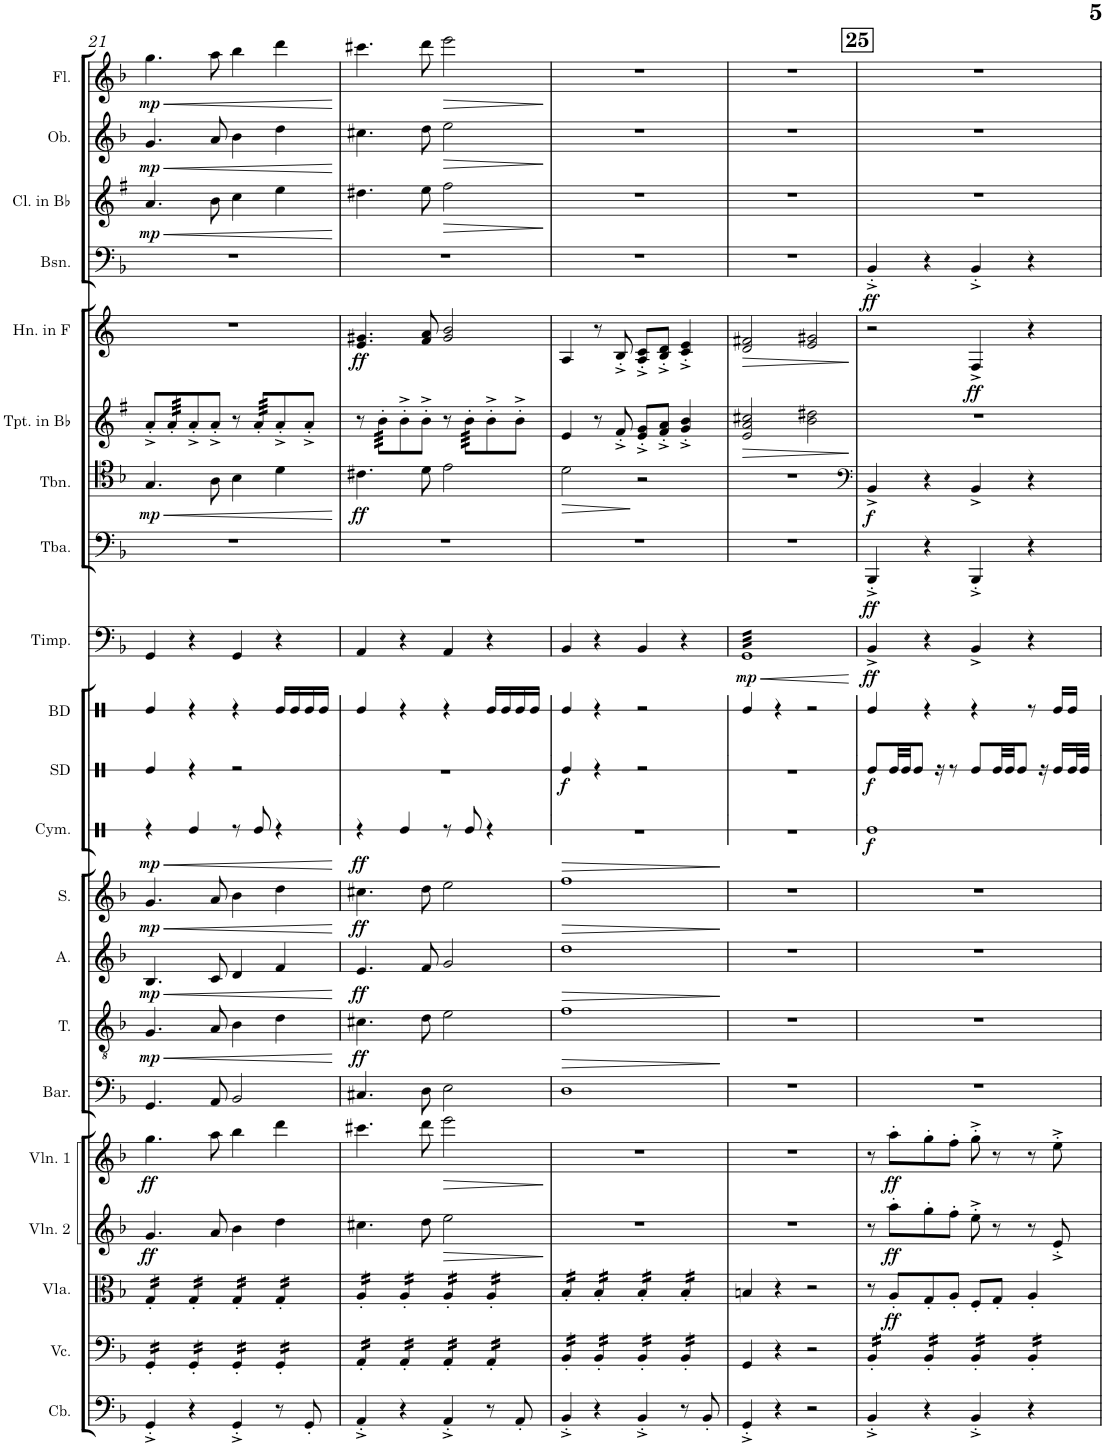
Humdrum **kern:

**kern	**kern	**kern	**dynam	**kern	**dynam	**kern	**dynam	**kern	**dynam	**kern	**dynam	**kern	**dynam	**kern	**dynam	**kern	**dynam	**kern	**dynam	**kern	**kern	**dynam	**kern	**dynam	**kern	**dynam	**kern	**dynam	**kern	**dynam	**kern	**dynam	**kern	**dynam	**kern	**dynam	**kern	**dynam
*part21	*part20	*part19	*part19	*part18	*part18	*part17	*part17	*part16	*part16	*part15	*part15	*part14	*part14	*part13	*part13	*part12	*part12	*part11	*part11	*part10	*part9	*part9	*part8	*part8	*part7	*part7	*part6	*part6	*part5	*part5	*part4	*part4	*part3	*part3	*part2	*part2	*part1	*part1
*staff21	*staff20	*staff19	*staff19	*staff18	*staff18	*staff17	*staff17	*staff16	*staff16	*staff15	*staff15	*staff14	*staff14	*staff13	*staff13	*staff12	*staff12	*staff11	*staff11	*staff10	*staff9	*staff9	*staff8	*staff8	*staff7	*staff7	*staff6	*staff6	*staff5	*staff5	*staff4	*staff4	*staff3	*staff3	*staff2	*staff2	*staff1	*staff1
*I"Contrabass	*I"Violoncello	*I"Viola	*	*I"Violin II	*	*I"Violin I	*	*I"Baritone	*	*I"Tenor	*	*I"Alto	*	*I"Soprano	*	*I"Cymbals	*	*I"Snare Drum	*	*I"Bass Drum	*I"Timpani	*	*I"Tuba	*	*I"Trombone	*	*I"Trumpet in Bb	*	*I"Horn in F	*	*I"Bassoon	*	*I"Clarinet in Bb	*	*I"Oboe	*	*I"Flute	*
*I'Cb.	*I'Vc.	*I'Vla.	*	*I'Vln. 2	*	*I'Vln. 1	*	*I'Bar.	*	*I'T.	*	*I'A.	*	*I'S.	*	*I'Cym.	*	*I'SD	*	*I'BD	*I'Timp.	*	*I'Tba.	*	*I'Tbn.	*	*I'Tpt. in Bb	*	*I'Hn. in F	*	*I'Bsn.	*	*I'Cl. in Bb	*	*I'Ob.	*	*I'Fl.	*
!!LO:PB:g=z
*clefF4	*clefF4	*clefC3	*	*clefG2	*	*clefG2	*	*clefF4	*	*clefGv2	*	*clefG2	*	*clefG2	*	*clefX	*	*clefX	*	*clefX	*clefF4	*	*clefF4	*	*clefC4	*	*clefG2	*	*clefG2	*	*clefF4	*	*clefG2	*	*clefG2	*	*clefG2	*
*Trd7c12	*	*	*	*	*	*	*	*	*	*	*	*	*	*	*	*	*	*	*	*	*	*	*	*	*	*	*Trd1c2	*	*Trd4c7	*	*	*	*Trd1c2	*	*	*	*	*
*k[b-]	*k[b-]	*k[b-]	*	*k[b-]	*	*k[b-]	*	*k[b-]	*	*k[b-]	*	*k[b-]	*	*k[b-]	*	*k[]	*	*k[]	*	*k[]	*k[b-]	*	*k[b-]	*	*k[b-]	*	*k[f#]	*	*k[]	*	*k[b-]	*	*k[f#]	*	*k[b-]	*	*k[b-]	*
*M4/4	*M4/4	*M4/4	*	*M4/4	*	*M4/4	*	*M4/4	*	*M4/4	*	*M4/4	*	*M4/4	*	*M4/4	*	*M4/4	*	*M4/4	*M4/4	*	*M4/4	*	*M4/4	*	*M4/4	*	*M4/4	*	*M4/4	*	*M4/4	*	*M4/4	*	*M4/4	*
=21	=21	=21	=21	=21	=21	=21	=21	=21	=21	=21	=21	=21	=21	=21	=21	=21	=21	=21	=21	=21	=21	=21	=21	=21	=21	=21	=21	=21	=21	=21	=21	=21	=21	=21	=21	=21	=21	=21
!	!	!	!	!	!LO:DY:b	!	!LO:DY:b	!	!LO:HP:b	!	!LO:HP:b	!	!LO:HP:b	!	!LO:HP:b	!	!	!	!	!	!	!	!	!	!	!LO:HP:b	!	!	!	!	!	!	!	!LO:HP:b	!	!LO:HP:b	!	!LO:HP:b
!	!	!	!	!	!	!	!	!	!LO:DY:n=1:a	!	!LO:DY:n=1:a	!	!LO:DY:n=1:a	!	!LO:DY:n=1:a	!	!	!	!	!	!	!	!	!	!	!LO:DY:n=1:b	!	!	!	!	!	!	!	!LO:DY:n=1:b	!	!LO:DY:n=1:b	!	!LO:DY:n=1:b
*	*tremolo	*	*	*	*	*	*	*	*	*	*	*	*	*	*	*	*	*	*	*	*	*	*	*	*	*	*	*	*	*	*	*	*	*	*	*	*	*
*	*	*tremolo	*	*	*	*	*	*	*	*	*	*	*	*	*	*	*	*	*	*	*	*	*	*	*	*	*	*	*	*	*	*	*	*	*	*	*	*
4GG'^/	16GG'/LL	16G'/LL	.	4.g/	ff	4.gg\	ff	4.GG/	< mp	4.G/	< mp	4.B-/	< mp	4.g/	< mp	4r	.	4Re/	.	4Re/	4GG/	.	1r	.	4.G/	< mp	8a'^/L	.	1r	.	1r	.	4.a/	< mp	4.g/	< mp	4.gg\	< mp
.	16GG'/	16G'/	.	.	.	.	.	.	.	.	.	.	.	.	.	.	.	.	.	.	.	.	.	.	.	.	.	.	.	.	.	.	.	.	.	.	.	.
*	*	*	*	*	*	*	*	*	*	*	*	*	*	*	*	*	*	*	*	*	*	*	*	*	*	*	*tremolo	*	*	*	*	*	*	*	*	*	*	*
.	16GG'/	16G'/	.	.	.	.	.	.	.	.	.	.	.	.	.	.	.	.	.	.	.	.	.	.	.	.	64a'/	.	.	.	.	.	.	.	.	.	.	.
.	.	.	.	.	.	.	.	.	.	.	.	.	.	.	.	.	.	.	.	.	.	.	.	.	.	.	64a'/	.	.	.	.	.	.	.	.	.	.	.
.	.	.	.	.	.	.	.	.	.	.	.	.	.	.	.	.	.	.	.	.	.	.	.	.	.	.	64a'/	.	.	.	.	.	.	.	.	.	.	.
.	.	.	.	.	.	.	.	.	.	.	.	.	.	.	.	.	.	.	.	.	.	.	.	.	.	.	64a'/	.	.	.	.	.	.	.	.	.	.	.
.	16GG'/JJ	16G'/JJ	.	.	.	.	.	.	.	.	.	.	.	.	.	.	.	.	.	.	.	.	.	.	.	.	64a'/	.	.	.	.	.	.	.	.	.	.	.
.	.	.	.	.	.	.	.	.	.	.	.	.	.	.	.	.	.	.	.	.	.	.	.	.	.	.	64a'/	.	.	.	.	.	.	.	.	.	.	.
.	.	.	.	.	.	.	.	.	.	.	.	.	.	.	.	.	.	.	.	.	.	.	.	.	.	.	64a'/	.	.	.	.	.	.	.	.	.	.	.
.	.	.	.	.	.	.	.	.	.	.	.	.	.	.	.	.	.	.	.	.	.	.	.	.	.	.	64a'/	.	.	.	.	.	.	.	.	.	.	.
*	*	*	*	*	*	*	*	*	*	*	*	*	*	*	*	*	*	*	*	*	*	*	*	*	*	*	*Xtremolo	*	*	*	*	*	*	*	*	*	*	*
4r	16GG'/LL	16G'/LL	.	.	.	.	.	.	.	.	.	.	.	.	.	4Re/	.	4r	.	4r	4r	.	.	.	.	.	8a'^/	.	.	.	.	.	.	.	.	.	.	.
.	16GG'/	16G'/	.	.	.	.	.	.	.	.	.	.	.	.	.	.	.	.	.	.	.	.	.	.	.	.	.	.	.	.	.	.	.	.	.	.	.	.
.	16GG'/	16G'/	.	8a/	.	8aa\	.	8AA/	.	8A/	.	8c/	.	8a/	.	.	.	.	.	.	.	.	.	.	8A\	.	8a'^/J	.	.	.	.	.	8b\	.	8a/	.	8aa\	.
.	16GG'/JJ	16G'/JJ	.	.	.	.	.	.	.	.	.	.	.	.	.	.	.	.	.	.	.	.	.	.	.	.	.	.	.	.	.	.	.	.	.	.	.	.
4GG'^/	16GG'/LL	16G'/LL	.	4b-\	.	4bb-\	.	2BB-/	.	4B-\	.	4d/	.	4b-\	.	8r	.	2r	.	4r	4GG/	.	.	.	4B-\	.	8r	.	.	.	.	.	4cc\	.	4b-\	.	4bb-\	.
.	16GG'/	16G'/	.	.	.	.	.	.	.	.	.	.	.	.	.	.	.	.	.	.	.	.	.	.	.	.	.	.	.	.	.	.	.	.	.	.	.	.
*	*	*	*	*	*	*	*	*	*	*	*	*	*	*	*	*	*	*	*	*	*	*	*	*	*	*	*tremolo	*	*	*	*	*	*	*	*	*	*	*
.	16GG'/	16G'/	.	.	.	.	.	.	.	.	.	.	.	.	.	8Re/	.	.	.	.	.	.	.	.	.	.	64a'/LLLL	.	.	.	.	.	.	.	.	.	.	.
.	.	.	.	.	.	.	.	.	.	.	.	.	.	.	.	.	.	.	.	.	.	.	.	.	.	.	64a'/	.	.	.	.	.	.	.	.	.	.	.
.	.	.	.	.	.	.	.	.	.	.	.	.	.	.	.	.	.	.	.	.	.	.	.	.	.	.	64a'/	.	.	.	.	.	.	.	.	.	.	.
.	.	.	.	.	.	.	.	.	.	.	.	.	.	.	.	.	.	.	.	.	.	.	.	.	.	.	64a'/	.	.	.	.	.	.	.	.	.	.	.
.	16GG'/JJ	16G'/JJ	.	.	.	.	.	.	.	.	.	.	.	.	.	.	.	.	.	.	.	.	.	.	.	.	64a'/	.	.	.	.	.	.	.	.	.	.	.
.	.	.	.	.	.	.	.	.	.	.	.	.	.	.	.	.	.	.	.	.	.	.	.	.	.	.	64a'/	.	.	.	.	.	.	.	.	.	.	.
.	.	.	.	.	.	.	.	.	.	.	.	.	.	.	.	.	.	.	.	.	.	.	.	.	.	.	64a'/	.	.	.	.	.	.	.	.	.	.	.
.	.	.	.	.	.	.	.	.	.	.	.	.	.	.	.	.	.	.	.	.	.	.	.	.	.	.	64a'/	.	.	.	.	.	.	.	.	.	.	.
*	*	*	*	*	*	*	*	*	*	*	*	*	*	*	*	*	*	*	*	*	*	*	*	*	*	*	*Xtremolo	*	*	*	*	*	*	*	*	*	*	*
8r	16GG'/LL	16G'/LL	.	4dd\	.	4ddd\	.	.	.	4d\	.	4f/	.	4dd\	.	4r	.	.	.	16Re/LL	4r	.	.	.	4d\	.	8a'^/	.	.	.	.	.	4ee\	.	4dd\	.	4ddd\	.
.	16GG'/	16G'/	.	.	.	.	.	.	.	.	.	.	.	.	.	.	.	.	.	16Re/	.	.	.	.	.	.	.	.	.	.	.	.	.	.	.	.	.	.
8GG'/	16GG'/	16G'/	.	.	.	.	.	.	.	.	.	.	.	.	.	.	.	.	.	16Re/	.	.	.	.	.	.	8a'^/J	.	.	.	.	.	.	.	.	.	.	.
.	16GG'/JJ	16G'/JJ	.	.	.	.	.	.	.	.	.	.	.	.	.	.	.	.	.	16Re/JJ	.	.	.	.	.	.	.	.	.	.	.	.	.	.	.	.	.	.
.	.	.	.	.	.	.	.	.	[	.	[	.	[	.	[	.	.	.	.	.	.	.	.	.	.	[	.	.	.	.	.	.	.	[	.	[	.	[
=22	=22	=22	=22	=22	=22	=22	=22	=22	=22	=22	=22	=22	=22	=22	=22	=22	=22	=22	=22	=22	=22	=22	=22	=22	=22	=22	=22	=22	=22	=22	=22	=22	=22	=22	=22	=22	=22	=22
!	!	!	!	!	!	!	!	!	!LO:DY:a	!	!LO:DY:a	!	!LO:DY:a	!	!LO:DY:a	!	!	!	!	!	!	!	!	!	!	!LO:DY:b	!	!	!	!LO:DY:b	!	!	!	!	!	!	!	!
4AA'^/	16AA'/LL	16A'/LL	.	4.cc#X\	.	4.ccc#X\	.	4.C#X/	ff	4.c#X\	ff	4.e/	ff	4.cc#X\	ff	4r	.	1r	.	4Re/	4AA/	.	1r	.	4.c#X\	ff	8r	.	4.e/ 4.g#X/	ff	1r	.	4.dd#X\	.	4.cc#X\	.	4.ccc#X\	.
.	16AA'/	16A'/	.	.	.	.	.	.	.	.	.	.	.	.	.	.	.	.	.	.	.	.	.	.	.	.	.	.	.	.	.	.	.	.	.	.	.	.
*	*	*	*	*	*	*	*	*	*	*	*	*	*	*	*	*	*	*	*	*	*	*	*	*	*	*	*tremolo	*	*	*	*	*	*	*	*	*	*	*
.	16AA'/	16A'/	.	.	.	.	.	.	.	.	.	.	.	.	.	.	.	.	.	.	.	.	.	.	.	.	64b'\LLLL	.	.	.	.	.	.	.	.	.	.	.
.	.	.	.	.	.	.	.	.	.	.	.	.	.	.	.	.	.	.	.	.	.	.	.	.	.	.	64b'\	.	.	.	.	.	.	.	.	.	.	.
.	.	.	.	.	.	.	.	.	.	.	.	.	.	.	.	.	.	.	.	.	.	.	.	.	.	.	64b'\	.	.	.	.	.	.	.	.	.	.	.
.	.	.	.	.	.	.	.	.	.	.	.	.	.	.	.	.	.	.	.	.	.	.	.	.	.	.	64b'\	.	.	.	.	.	.	.	.	.	.	.
.	16AA'/JJ	16A'/JJ	.	.	.	.	.	.	.	.	.	.	.	.	.	.	.	.	.	.	.	.	.	.	.	.	64b'\	.	.	.	.	.	.	.	.	.	.	.
.	.	.	.	.	.	.	.	.	.	.	.	.	.	.	.	.	.	.	.	.	.	.	.	.	.	.	64b'\	.	.	.	.	.	.	.	.	.	.	.
.	.	.	.	.	.	.	.	.	.	.	.	.	.	.	.	.	.	.	.	.	.	.	.	.	.	.	64b'\	.	.	.	.	.	.	.	.	.	.	.
.	.	.	.	.	.	.	.	.	.	.	.	.	.	.	.	.	.	.	.	.	.	.	.	.	.	.	64b'\	.	.	.	.	.	.	.	.	.	.	.
*	*	*	*	*	*	*	*	*	*	*	*	*	*	*	*	*	*	*	*	*	*	*	*	*	*	*	*Xtremolo	*	*	*	*	*	*	*	*	*	*	*
4r	16AA'/LL	16A'/LL	.	.	.	.	.	.	.	.	.	.	.	.	.	4Re/	.	.	.	4r	4r	.	.	.	.	.	8b'^\	.	.	.	.	.	.	.	.	.	.	.
.	16AA'/	16A'/	.	.	.	.	.	.	.	.	.	.	.	.	.	.	.	.	.	.	.	.	.	.	.	.	.	.	.	.	.	.	.	.	.	.	.	.
.	16AA'/	16A'/	.	8dd\	.	8ddd\	.	8D\	.	8d\	.	8f/	.	8dd\	.	.	.	.	.	.	.	.	.	.	8d\	.	8b'^\J	.	8f/ 8a/	.	.	.	8ee\	.	8dd\	.	8ddd\	.
.	16AA'/JJ	16A'/JJ	.	.	.	.	.	.	.	.	.	.	.	.	.	.	.	.	.	.	.	.	.	.	.	.	.	.	.	.	.	.	.	.	.	.	.	.
!	!	!	!	!	!LO:HP:b	!	!LO:HP:b	!	!	!	!	!	!	!	!	!	!	!	!	!	!	!	!	!	!	!	!	!	!	!	!	!	!	!LO:HP:b	!	!LO:HP:b	!	!LO:HP:b
4AA'^/	16AA'/LL	16A'/LL	.	2ee\	>	2eee\	>	2E\	.	2e\	.	2g/	.	2ee\	.	8r	.	.	.	4r	4AA/	.	.	.	2e\	.	8r	.	2g#/ 2b/	.	.	.	2ff#\	>	2ee\	>	2eee\	>
.	16AA'/	16A'/	.	.	.	.	.	.	.	.	.	.	.	.	.	.	.	.	.	.	.	.	.	.	.	.	.	.	.	.	.	.	.	.	.	.	.	.
*	*	*	*	*	*	*	*	*	*	*	*	*	*	*	*	*	*	*	*	*	*	*	*	*	*	*	*tremolo	*	*	*	*	*	*	*	*	*	*	*
.	16AA'/	16A'/	.	.	.	.	.	.	.	.	.	.	.	.	.	8Re/	.	.	.	.	.	.	.	.	.	.	64b'\LLLL	.	.	.	.	.	.	.	.	.	.	.
.	.	.	.	.	.	.	.	.	.	.	.	.	.	.	.	.	.	.	.	.	.	.	.	.	.	.	64b'\	.	.	.	.	.	.	.	.	.	.	.
.	.	.	.	.	.	.	.	.	.	.	.	.	.	.	.	.	.	.	.	.	.	.	.	.	.	.	64b'\	.	.	.	.	.	.	.	.	.	.	.
.	.	.	.	.	.	.	.	.	.	.	.	.	.	.	.	.	.	.	.	.	.	.	.	.	.	.	64b'\	.	.	.	.	.	.	.	.	.	.	.
.	16AA'/JJ	16A'/JJ	.	.	.	.	.	.	.	.	.	.	.	.	.	.	.	.	.	.	.	.	.	.	.	.	64b'\	.	.	.	.	.	.	.	.	.	.	.
.	.	.	.	.	.	.	.	.	.	.	.	.	.	.	.	.	.	.	.	.	.	.	.	.	.	.	64b'\	.	.	.	.	.	.	.	.	.	.	.
.	.	.	.	.	.	.	.	.	.	.	.	.	.	.	.	.	.	.	.	.	.	.	.	.	.	.	64b'\	.	.	.	.	.	.	.	.	.	.	.
.	.	.	.	.	.	.	.	.	.	.	.	.	.	.	.	.	.	.	.	.	.	.	.	.	.	.	64b'\	.	.	.	.	.	.	.	.	.	.	.
*	*	*	*	*	*	*	*	*	*	*	*	*	*	*	*	*	*	*	*	*	*	*	*	*	*	*	*Xtremolo	*	*	*	*	*	*	*	*	*	*	*
8r	16AA'/LL	16A'/LL	.	.	.	.	.	.	.	.	.	.	.	.	.	4r	.	.	.	16Re/LL	4r	.	.	.	.	.	8b'^\	.	.	.	.	.	.	.	.	.	.	.
.	16AA'/	16A'/	.	.	.	.	.	.	.	.	.	.	.	.	.	.	.	.	.	16Re/	.	.	.	.	.	.	.	.	.	.	.	.	.	.	.	.	.	.
8AA'/	16AA'/	16A'/	.	.	.	.	.	.	.	.	.	.	.	.	.	.	.	.	.	16Re/	.	.	.	.	.	.	8b'^\J	.	.	.	.	.	.	.	.	.	.	.
.	16AA'/JJ	16A'/JJ	.	.	.	.	.	.	.	.	.	.	.	.	.	.	.	.	.	16Re/JJ	.	.	.	.	.	.	.	.	.	.	.	.	.	.	.	.	.	.
.	.	.	.	.	]	.	]	.	.	.	.	.	.	.	.	.	.	.	.	.	.	.	.	.	.	.	.	.	.	.	.	.	.	]	.	]	.	]
=23	=23	=23	=23	=23	=23	=23	=23	=23	=23	=23	=23	=23	=23	=23	=23	=23	=23	=23	=23	=23	=23	=23	=23	=23	=23	=23	=23	=23	=23	=23	=23	=23	=23	=23	=23	=23	=23	=23
!	!	!	!	!	!	!	!	!	!LO:HP:b	!	!LO:HP:b	!	!LO:HP:b	!	!LO:HP:b	!	!	!	!LO:DY:b	!	!	!	!	!	!	!LO:HP:b	!	!	!	!	!	!	!	!	!	!	!	!
4BB-'^/	16BB-'/LL	16B-'/LL	.	1r	.	1r	.	1D	>	1f	>	1dd	>	1ff	>	1r	.	4Re/	f	4Re/	4BB-/	.	1r	.	2d\	>	4e/	.	4A/	.	1r	.	1r	.	1r	.	1r	.
.	16BB-'/	16B-'/	.	.	.	.	.	.	.	.	.	.	.	.	.	.	.	.	.	.	.	.	.	.	.	.	.	.	.	.	.	.	.	.	.	.	.	.
.	16BB-'/	16B-'/	.	.	.	.	.	.	.	.	.	.	.	.	.	.	.	.	.	.	.	.	.	.	.	.	.	.	.	.	.	.	.	.	.	.	.	.
.	16BB-'/JJ	16B-'/JJ	.	.	.	.	.	.	.	.	.	.	.	.	.	.	.	.	.	.	.	.	.	.	.	.	.	.	.	.	.	.	.	.	.	.	.	.
4r	16BB-'/LL	16B-'/LL	.	.	.	.	.	.	.	.	.	.	.	.	.	.	.	4r	.	4r	4r	.	.	.	.	.	8r	.	8r	.	.	.	.	.	.	.	.	.
.	16BB-'/	16B-'/	.	.	.	.	.	.	.	.	.	.	.	.	.	.	.	.	.	.	.	.	.	.	.	.	.	.	.	.	.	.	.	.	.	.	.	.
.	16BB-'/	16B-'/	.	.	.	.	.	.	.	.	.	.	.	.	.	.	.	.	.	.	.	.	.	.	.	.	8f#'^/	.	8B'^/	.	.	.	.	.	.	.	.	.
.	16BB-'/JJ	16B-'/JJ	.	.	.	.	.	.	.	.	.	.	.	.	.	.	.	.	.	.	.	.	.	.	.	.	.	.	.	.	.	.	.	.	.	.	.	.
4BB-'^/	16BB-'/LL	16B-'/LL	.	.	.	.	.	.	.	.	.	.	.	.	.	.	.	2r	.	2r	4BB-/	.	.	.	2r	]	8e/'^ 8g/'^L	.	8A/'^ 8c/'^L	.	.	.	.	.	.	.	.	.
.	16BB-'/	16B-'/	.	.	.	.	.	.	.	.	.	.	.	.	.	.	.	.	.	.	.	.	.	.	.	.	.	.	.	.	.	.	.	.	.	.	.	.
.	16BB-'/	16B-'/	.	.	.	.	.	.	.	.	.	.	.	.	.	.	.	.	.	.	.	.	.	.	.	.	8f#/'^ 8a/'^J	.	8B/'^ 8d/'^J	.	.	.	.	.	.	.	.	.
.	16BB-'/JJ	16B-'/JJ	.	.	.	.	.	.	.	.	.	.	.	.	.	.	.	.	.	.	.	.	.	.	.	.	.	.	.	.	.	.	.	.	.	.	.	.
8r	16BB-'/LL	16B-'/LL	.	.	.	.	.	.	.	.	.	.	.	.	.	.	.	.	.	.	4r	.	.	.	.	.	4g/'^ 4b/'^	.	4c/'^ 4e/'^	.	.	.	.	.	.	.	.	.
.	16BB-'/	16B-'/	.	.	.	.	.	.	.	.	.	.	.	.	.	.	.	.	.	.	.	.	.	.	.	.	.	.	.	.	.	.	.	.	.	.	.	.
8BB-'/	16BB-'/	16B-'/	.	.	.	.	.	.	.	.	.	.	.	.	.	.	.	.	.	.	.	.	.	.	.	.	.	.	.	.	.	.	.	.	.	.	.	.
.	16BB-'/JJ	16B-'/JJ	.	.	.	.	.	.	.	.	.	.	.	.	.	.	.	.	.	.	.	.	.	.	.	.	.	.	.	.	.	.	.	.	.	.	.	.
*	*	*Xtremolo	*	*	*	*	*	*	*	*	*	*	*	*	*	*	*	*	*	*	*	*	*	*	*	*	*	*	*	*	*	*	*	*	*	*	*	*
*	*Xtremolo	*	*	*	*	*	*	*	*	*	*	*	*	*	*	*	*	*	*	*	*	*	*	*	*	*	*	*	*	*	*	*	*	*	*	*	*	*
.	.	.	.	.	.	.	.	.	]	.	]	.	]	.	]	.	.	.	.	.	.	.	.	.	.	.	.	.	.	.	.	.	.	.	.	.	.	.
=24	=24	=24	=24	=24	=24	=24	=24	=24	=24	=24	=24	=24	=24	=24	=24	=24	=24	=24	=24	=24	=24	=24	=24	=24	=24	=24	=24	=24	=24	=24	=24	=24	=24	=24	=24	=24	=24	=24
!	!	!	!	!	!	!	!	!	!	!	!	!	!	!	!	!	!	!	!	!	!	!LO:HP:b	!	!	!	!	!	!LO:HP:b	!	!LO:HP:b	!	!	!	!	!	!	!	!
!	!	!	!	!	!	!	!	!	!	!	!	!	!	!	!	!	!	!	!	!	!	!LO:DY:n=1:b	!	!	!	!	!	!	!	!	!	!	!	!	!	!	!	!
*	*	*	*	*	*	*	*	*	*	*	*	*	*	*	*	*	*	*	*	*	*tremolo	*	*	*	*	*	*	*	*	*	*	*	*	*	*	*	*	*
4GG'^/	4GG/	4Bn/	.	1r	.	1r	.	1r	.	1r	.	1r	.	1r	.	1r	.	1r	.	4Re/	32GGLLL	< mp	1r	.	1r	.	2e/ 2a/ 2cc#X/	>	2d/ 2f#X/	>	1r	.	1r	.	1r	.	1r	.
.	.	.	.	.	.	.	.	.	.	.	.	.	.	.	.	.	.	.	.	.	32GG	.	.	.	.	.	.	.	.	.	.	.	.	.	.	.	.	.
.	.	.	.	.	.	.	.	.	.	.	.	.	.	.	.	.	.	.	.	.	32GG	.	.	.	.	.	.	.	.	.	.	.	.	.	.	.	.	.
.	.	.	.	.	.	.	.	.	.	.	.	.	.	.	.	.	.	.	.	.	32GG	.	.	.	.	.	.	.	.	.	.	.	.	.	.	.	.	.
.	.	.	.	.	.	.	.	.	.	.	.	.	.	.	.	.	.	.	.	.	32GG	.	.	.	.	.	.	.	.	.	.	.	.	.	.	.	.	.
.	.	.	.	.	.	.	.	.	.	.	.	.	.	.	.	.	.	.	.	.	32GG	.	.	.	.	.	.	.	.	.	.	.	.	.	.	.	.	.
.	.	.	.	.	.	.	.	.	.	.	.	.	.	.	.	.	.	.	.	.	32GG	.	.	.	.	.	.	.	.	.	.	.	.	.	.	.	.	.
.	.	.	.	.	.	.	.	.	.	.	.	.	.	.	.	.	.	.	.	.	32GG	.	.	.	.	.	.	.	.	.	.	.	.	.	.	.	.	.
4r	4r	4r	.	.	.	.	.	.	.	.	.	.	.	.	.	.	.	.	.	4r	32GG	.	.	.	.	.	.	.	.	.	.	.	.	.	.	.	.	.
.	.	.	.	.	.	.	.	.	.	.	.	.	.	.	.	.	.	.	.	.	32GG	.	.	.	.	.	.	.	.	.	.	.	.	.	.	.	.	.
.	.	.	.	.	.	.	.	.	.	.	.	.	.	.	.	.	.	.	.	.	32GG	.	.	.	.	.	.	.	.	.	.	.	.	.	.	.	.	.
.	.	.	.	.	.	.	.	.	.	.	.	.	.	.	.	.	.	.	.	.	32GG	.	.	.	.	.	.	.	.	.	.	.	.	.	.	.	.	.
.	.	.	.	.	.	.	.	.	.	.	.	.	.	.	.	.	.	.	.	.	32GG	.	.	.	.	.	.	.	.	.	.	.	.	.	.	.	.	.
.	.	.	.	.	.	.	.	.	.	.	.	.	.	.	.	.	.	.	.	.	32GG	.	.	.	.	.	.	.	.	.	.	.	.	.	.	.	.	.
.	.	.	.	.	.	.	.	.	.	.	.	.	.	.	.	.	.	.	.	.	32GG	.	.	.	.	.	.	.	.	.	.	.	.	.	.	.	.	.
.	.	.	.	.	.	.	.	.	.	.	.	.	.	.	.	.	.	.	.	.	32GG	.	.	.	.	.	.	.	.	.	.	.	.	.	.	.	.	.
2r	2r	2r	.	.	.	.	.	.	.	.	.	.	.	.	.	.	.	.	.	2r	32GG	.	.	.	.	.	2b\ 2dd#X\	.	2e/ 2g#X/	.	.	.	.	.	.	.	.	.
.	.	.	.	.	.	.	.	.	.	.	.	.	.	.	.	.	.	.	.	.	32GG	.	.	.	.	.	.	.	.	.	.	.	.	.	.	.	.	.
.	.	.	.	.	.	.	.	.	.	.	.	.	.	.	.	.	.	.	.	.	32GG	.	.	.	.	.	.	.	.	.	.	.	.	.	.	.	.	.
.	.	.	.	.	.	.	.	.	.	.	.	.	.	.	.	.	.	.	.	.	32GG	.	.	.	.	.	.	.	.	.	.	.	.	.	.	.	.	.
.	.	.	.	.	.	.	.	.	.	.	.	.	.	.	.	.	.	.	.	.	32GG	.	.	.	.	.	.	.	.	.	.	.	.	.	.	.	.	.
.	.	.	.	.	.	.	.	.	.	.	.	.	.	.	.	.	.	.	.	.	32GG	.	.	.	.	.	.	.	.	.	.	.	.	.	.	.	.	.
.	.	.	.	.	.	.	.	.	.	.	.	.	.	.	.	.	.	.	.	.	32GG	.	.	.	.	.	.	.	.	.	.	.	.	.	.	.	.	.
.	.	.	.	.	.	.	.	.	.	.	.	.	.	.	.	.	.	.	.	.	32GG	.	.	.	.	.	.	.	.	.	.	.	.	.	.	.	.	.
.	.	.	.	.	.	.	.	.	.	.	.	.	.	.	.	.	.	.	.	.	32GG	.	.	.	.	.	.	.	.	.	.	.	.	.	.	.	.	.
.	.	.	.	.	.	.	.	.	.	.	.	.	.	.	.	.	.	.	.	.	32GG	.	.	.	.	.	.	.	.	.	.	.	.	.	.	.	.	.
.	.	.	.	.	.	.	.	.	.	.	.	.	.	.	.	.	.	.	.	.	32GG	.	.	.	.	.	.	.	.	.	.	.	.	.	.	.	.	.
.	.	.	.	.	.	.	.	.	.	.	.	.	.	.	.	.	.	.	.	.	32GG	.	.	.	.	.	.	.	.	.	.	.	.	.	.	.	.	.
.	.	.	.	.	.	.	.	.	.	.	.	.	.	.	.	.	.	.	.	.	32GG	.	.	.	.	.	.	.	.	.	.	.	.	.	.	.	.	.
.	.	.	.	.	.	.	.	.	.	.	.	.	.	.	.	.	.	.	.	.	32GG	.	.	.	.	.	.	.	.	.	.	.	.	.	.	.	.	.
.	.	.	.	.	.	.	.	.	.	.	.	.	.	.	.	.	.	.	.	.	32GG	.	.	.	.	.	.	.	.	.	.	.	.	.	.	.	.	.
.	.	.	.	.	.	.	.	.	.	.	.	.	.	.	.	.	.	.	.	.	32GGJJJ	.	.	.	.	.	.	.	.	.	.	.	.	.	.	.	.	.
*	*	*	*	*	*	*	*	*	*	*	*	*	*	*	*	*	*	*	*	*	*Xtremolo	*	*	*	*	*	*	*	*	*	*	*	*	*	*	*	*	*
.	.	.	.	.	.	.	.	.	.	.	.	.	.	.	.	.	.	.	.	.	.	[	.	.	.	.	.	]	.	]	.	.	.	.	.	.	.	.
!!LO:REH:place=s1:a:B:cj:fs=14:t=25
=25	=25	=25	=25	=25	=25	=25	=25	=25	=25	=25	=25	=25	=25	=25	=25	=25	=25	=25	=25	=25	=25	=25	=25	=25	=25	=25	=25	=25	=25	=25	=25	=25	=25	=25	=25	=25	=25	=25
*	*	*	*	*	*	*	*	*	*	*	*	*	*	*	*	*	*	*	*	*	*	*	*	*	*clefF4	*	*	*	*	*	*	*	*	*	*	*	*	*
!	!	!	!	!	!	!	!	!	!	!	!	!	!	!	!	!	!LO:DY:b	!	!LO:DY:b	!	!	!LO:DY:b	!	!LO:DY:b	!	!LO:DY:b	!	!	!	!	!	!LO:DY:b	!	!	!	!	!	!
*	*tremolo	*	*	*	*	*	*	*	*	*	*	*	*	*	*	*	*	*	*	*	*	*	*	*	*	*	*	*	*	*	*	*	*	*	*	*	*	*
4BB-'^/	16BB-'/LL	8r	.	8r	.	8r	.	1r	.	1r	.	1r	.	1r	.	1Re	f	8Re/L	f	4Re/	4BB-^/	ff	4BBB-'^/	ff	4BB-^/	f	1r	.	2r	.	4BB-'^/	ff	1r	.	1r	.	1r	.
.	16BB-'/	.	.	.	.	.	.	.	.	.	.	.	.	.	.	.	.	.	.	.	.	.	.	.	.	.	.	.	.	.	.	.	.	.	.	.	.	.
!	!	!	!LO:DY:b	!	!LO:DY:b	!	!LO:DY:b	!	!	!	!	!	!	!	!	!	!	!	!	!	!	!	!	!	!	!	!	!	!	!	!	!	!	!	!	!	!	!
.	16BB-'/	8A'/L	ff	8aa'\L	ff	8aa'\L	ff	.	.	.	.	.	.	.	.	.	.	32Re/LL	.	.	.	.	.	.	.	.	.	.	.	.	.	.	.	.	.	.	.	.
.	.	.	.	.	.	.	.	.	.	.	.	.	.	.	.	.	.	32Re/JJ	.	.	.	.	.	.	.	.	.	.	.	.	.	.	.	.	.	.	.	.
.	16BB-'/JJ	.	.	.	.	.	.	.	.	.	.	.	.	.	.	.	.	8Re/J	.	.	.	.	.	.	.	.	.	.	.	.	.	.	.	.	.	.	.	.
4r	16BB-'/LL	8G'/	.	8gg'\	.	8gg'\	.	.	.	.	.	.	.	.	.	.	.	.	.	4r	4r	.	4r	.	4r	.	.	.	.	.	4r	.	.	.	.	.	.	.
.	16BB-'/	.	.	.	.	.	.	.	.	.	.	.	.	.	.	.	.	16r	.	.	.	.	.	.	.	.	.	.	.	.	.	.	.	.	.	.	.	.
.	16BB-'/	8A'/J	.	8ff'\J	.	8ff'\J	.	.	.	.	.	.	.	.	.	.	.	8r	.	.	.	.	.	.	.	.	.	.	.	.	.	.	.	.	.	.	.	.
.	16BB-'/JJ	.	.	.	.	.	.	.	.	.	.	.	.	.	.	.	.	.	.	.	.	.	.	.	.	.	.	.	.	.	.	.	.	.	.	.	.	.
!	!	!	!	!	!	!	!	!	!	!	!	!	!	!	!	!	!	!	!	!	!	!	!	!	!	!	!	!	!	!LO:DY:b	!	!	!	!	!	!	!	!
4BB-'^/	16BB-'/LL	8F'/L	.	8ee'^\	.	8gg'^\	.	.	.	.	.	.	.	.	.	.	.	8Re/L	.	4r	4BB-^/	.	4BBB-'^/	.	4BB-^/	.	.	.	4F^/	ff	4BB-'^/	.	.	.	.	.	.	.
.	16BB-'/	.	.	.	.	.	.	.	.	.	.	.	.	.	.	.	.	.	.	.	.	.	.	.	.	.	.	.	.	.	.	.	.	.	.	.	.	.
.	16BB-'/	8G'/J	.	8r	.	8r	.	.	.	.	.	.	.	.	.	.	.	32Re/LL	.	.	.	.	.	.	.	.	.	.	.	.	.	.	.	.	.	.	.	.
.	.	.	.	.	.	.	.	.	.	.	.	.	.	.	.	.	.	32Re/JJ	.	.	.	.	.	.	.	.	.	.	.	.	.	.	.	.	.	.	.	.
.	16BB-'/JJ	.	.	.	.	.	.	.	.	.	.	.	.	.	.	.	.	8Re/J	.	.	.	.	.	.	.	.	.	.	.	.	.	.	.	.	.	.	.	.
4r	16BB-'/LL	4A'/	.	8r	.	8r	.	.	.	.	.	.	.	.	.	.	.	.	.	8r	4r	.	4r	.	4r	.	.	.	4r	.	4r	.	.	.	.	.	.	.
.	16BB-'/	.	.	.	.	.	.	.	.	.	.	.	.	.	.	.	.	16r	.	.	.	.	.	.	.	.	.	.	.	.	.	.	.	.	.	.	.	.
.	16BB-'/	.	.	8e'^/	.	8ee'^\	.	.	.	.	.	.	.	.	.	.	.	16Re/LL	.	16Re/LL	.	.	.	.	.	.	.	.	.	.	.	.	.	.	.	.	.	.
.	16BB-'/JJ	.	.	.	.	.	.	.	.	.	.	.	.	.	.	.	.	32Re/L	.	16Re/JJ	.	.	.	.	.	.	.	.	.	.	.	.	.	.	.	.	.	.
*	*Xtremolo	*	*	*	*	*	*	*	*	*	*	*	*	*	*	*	*	*	*	*	*	*	*	*	*	*	*	*	*	*	*	*	*	*	*	*	*	*
.	.	.	.	.	.	.	.	.	.	.	.	.	.	.	.	.	.	32Re/JJJ	.	.	.	.	.	.	.	.	.	.	.	.	.	.	.	.	.	.	.	.
=	=	=	=	=	=	=	=	=	=	=	=	=	=	=	=	=	=	=	=	=	=	=	=	=	=	=	=	=	=	=	=	=	=	=	=	=	=	=
*-	*-	*-	*-	*-	*-	*-	*-	*-	*-	*-	*-	*-	*-	*-	*-	*-	*-	*-	*-	*-	*-	*-	*-	*-	*-	*-	*-	*-	*-	*-	*-	*-	*-	*-	*-	*-	*-	*-
